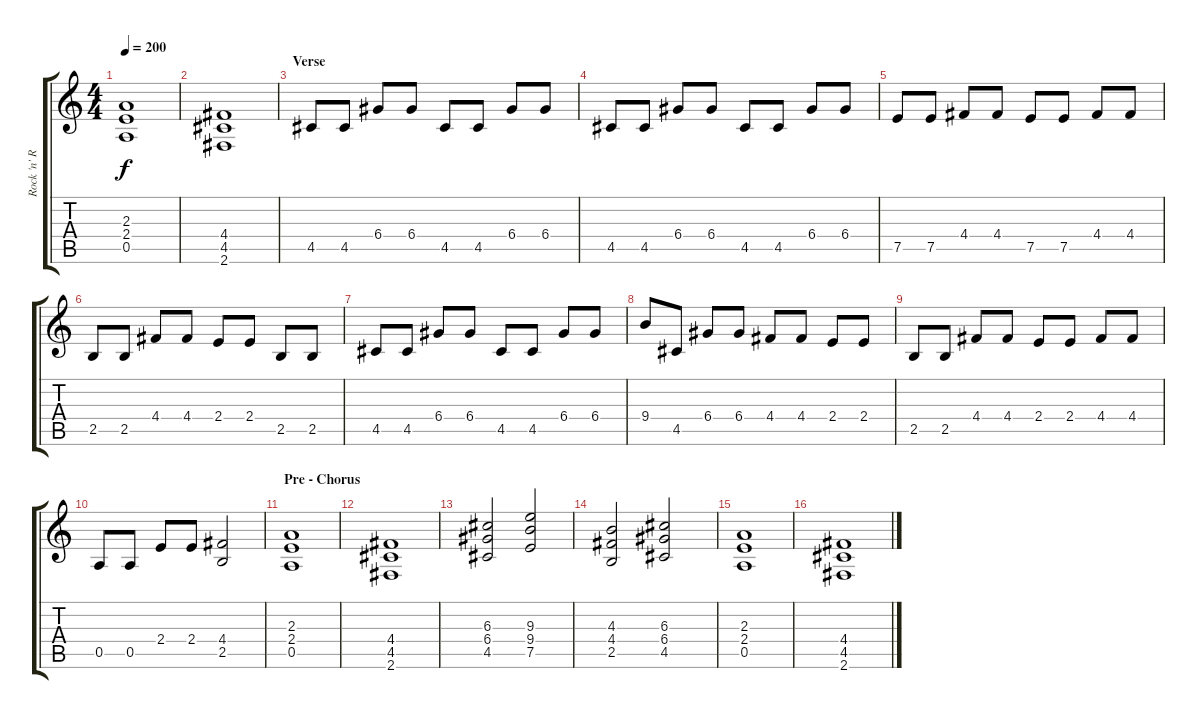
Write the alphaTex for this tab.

\track ("Rock 'n' Rolf" "Rock 'n' R") {instrument distortionguitar}
\staff {score tabs}
\tuning (E4 B3 G3 D3 A2 E2) {hide}
\ts (4 4)
\tempo 200
\clef g2
\ks c
(2.3 2.4 0.5).1{dy f} |
(4.4 4.5 2.6).1 |
\section ("" "Verse")
4.5.8 4.5.8 6.4.8 6.4.8 4.5.8 4.5.8 6.4.8 6.4.8 |
4.5.8 4.5.8 6.4.8 6.4.8 4.5.8 4.5.8 6.4.8 6.4.8 |
7.5.8 7.5.8 4.4.8 4.4.8 7.5.8 7.5.8 4.4.8 4.4.8 |
2.5.8 2.5.8 4.4.8 4.4.8 2.4.8 2.4.8 2.5.8 2.5.8 |
4.5.8 4.5.8 6.4.8 6.4.8 4.5.8 4.5.8 6.4.8 6.4.8 |
9.4.8 4.5.8 6.4.8 6.4.8 4.4.8 4.4.8 2.4.8 2.4.8 |
2.5.8 2.5.8 4.4.8 4.4.8 2.4.8 2.4.8 4.4.8 4.4.8 |
0.5.8 0.5.8 2.4.8 2.4.8 (4.4 2.5).2 |
\section ("" "Pre - Chorus")
(2.3 2.4 0.5).1 |
(4.4 4.5 2.6).1 |
(6.3 6.4 4.5).2 (9.3 9.4 7.5).2 |
(4.3 4.4 2.5).2 (6.3 6.4 4.5).2 |
(2.3 2.4 0.5).1 |
(4.4 4.5 2.6).1
